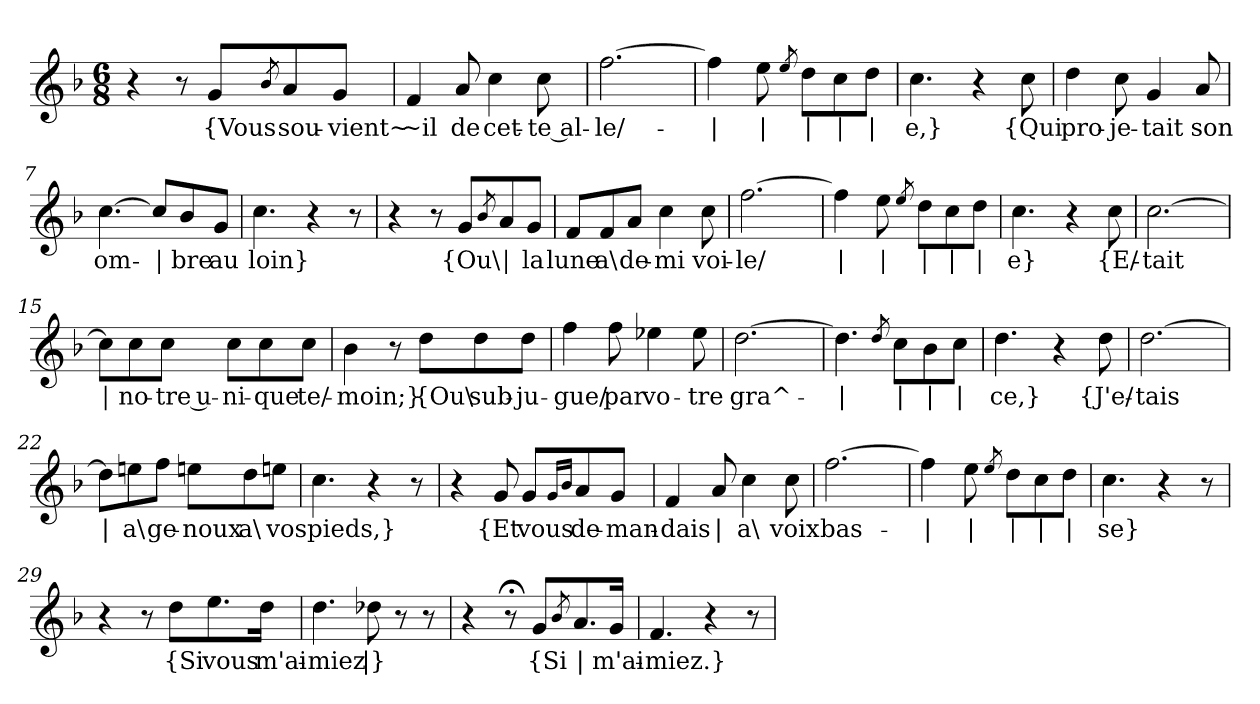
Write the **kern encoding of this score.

**kern	**text
*part1	*part1
*staff1	*staff1
*clefG2	*
*k[b-]	*
*M6/8	*
=1	=1
4r	.
8r	.
!	!LO:LY:b
8g/L	{Vous
8qb-/	.
!	!LO:LY:b
8a/	sou-
!	!LO:LY:b
8g/J	-vient~
=2	=2
!	!LO:LY:b
4f/	~il
!	!LO:LY:b
8a/	de
!	!LO:LY:b
4cc\	cet-
!	!LO:LY:b
8cc\	-te al-
=3	=3
!	!LO:LY:b
[2.ff\	-le/-
=4	=4
!	!LO:LY:b
4ff\]	|
!	!LO:LY:b
8ee\	|
8qee/	.
!	!LO:LY:b
8dd\L	|
!	!LO:LY:b
8cc\	|
!	!LO:LY:b
8dd\J	|
=5	=5
!	!LO:LY:b
4.cc\	-e,}
4r	.
!	!LO:LY:b
8cc\	{Qui
=6	=6
!	!LO:LY:b
4dd\	pro-
!	!LO:LY:b
8cc\	-je-
!	!LO:LY:b
4g/	-tait
!	!LO:LY:b
8a/	son
!!LO:LB:g=z
=7	=7
!	!LO:LY:b
[4.cc\	om-
!	!LO:LY:b
8cc/L]	|
!	!LO:LY:b
8b-/	-bre
!	!LO:LY:b
8g/J	au
=8	=8
!	!LO:LY:b
4.cc\	loin}
4r	.
8r	.
=9	=9
4r	.
8r	.
!	!LO:LY:b
8g/L	{Ou\
8qb-/	.
!	!LO:LY:b
8a/	|
!	!LO:LY:b
8g/J	la
=10	=10
!	!LO:LY:b
8f/L	lune
!	!LO:LY:b
8f/	a\
!	!LO:LY:b
8a/J	de-
!	!LO:LY:b
4cc\	-mi
!	!LO:LY:b
8cc\	voi-
=11	=11
!	!LO:LY:b
[2.ff\	-le/
=12	=12
!	!LO:LY:b
4ff\]	|
!	!LO:LY:b
8ee\	|
8qee/	.
!	!LO:LY:b
8dd\L	|
!	!LO:LY:b
8cc\	|
!	!LO:LY:b
8dd\J	|
=13	=13
!	!LO:LY:b
4.cc\	-e}
4r	.
!	!LO:LY:b
8cc\	{E/-
=14	=14
!	!LO:LY:b
[2.cc\	-tait
!!LO:LB:g=z
=15	=15
!	!LO:LY:b
8cc\L]	|
!	!LO:LY:b
8cc\	no-
!	!LO:LY:b
8cc\J	-tre u-
!	!LO:LY:b
8cc\L	-ni-
!	!LO:LY:b
8cc\	-que
!	!LO:LY:b
8cc\J	te/-
=16	=16
!	!LO:LY:b
4b-\	-moin;}
8r	.
!	!LO:LY:b
8dd\L	{Ou\
!	!LO:LY:b
8dd\	sub-
!	!LO:LY:b
8dd\J	-ju-
=17	=17
!	!LO:LY:b
4ff\	-gue/
!	!LO:LY:b
8ff\	par
!	!LO:LY:b
4ee-X\	vo-
!	!LO:LY:b
8ee-\	-tre
=18	=18
!	!LO:LY:b
[2.dd\	gra^-
=19	=19
!	!LO:LY:b
4.dd\]	|
8qdd/	.
!	!LO:LY:b
8cc\L	|
!	!LO:LY:b
8b-\	|
!	!LO:LY:b
8cc\J	|
=20	=20
!	!LO:LY:b
4.dd\	-ce,}
4r	.
!	!LO:LY:b
8dd\	{J'e/-
!!LO:LB:g=z
=21	=21
!	!LO:LY:b
[2.dd\	-tais
=22	=22
!	!LO:LY:b
8dd\L]	|
!	!LO:LY:b
8een\	a\
!	!LO:LY:b
8ff\J	ge-
!	!LO:LY:b
8een\L	-noux
!	!LO:LY:b
8dd\	a\
!	!LO:LY:b
8een\J	vos
=23	=23
!	!LO:LY:b
4.cc\	pieds,}
4r	.
8r	.
=24	=24
4r	.
!	!LO:LY:b
8g/	{Et
!	!LO:LY:b
8g/L	vous
16qg/LL	.
16qb-/JJ	.
!	!LO:LY:b
8a/	de-
!	!LO:LY:b
8g/J	-man-
=25	=25
!	!LO:LY:b
4f/	-dais
!	!LO:LY:b
8a/	|
!	!LO:LY:b
4cc\	a\
!	!LO:LY:b
8cc\	voix
=26	=26
!	!LO:LY:b
[2.ff\	bas-
=27	=27
!	!LO:LY:b
4ff\]	|
!	!LO:LY:b
8ee\	|
8qee/	.
!	!LO:LY:b
8dd\L	|
!	!LO:LY:b
8cc\	|
!	!LO:LY:b
8dd\J	|
!!LO:LB:g=z
=28	=28
!	!LO:LY:b
4.cc\	-se}
4r	.
8r	.
=29	=29
4r	.
8r	.
!	!LO:LY:b
8dd\L	{Si
!	!LO:LY:b
8.ee\	vous
!	!LO:LY:b
16dd\Jk	m'ai-
=30	=30
!	!LO:LY:b
4.dd\	-miez
!	!LO:LY:b
8dd-X\	|}
8r	.
8r	.
=31	=31
4r	.
8r;<	.
!	!LO:LY:b
8g/L	{Si
8qb-/	.
!	!LO:LY:b
8.a/	|
!	!LO:LY:b
16g/Jk	m'ai-
=32	=32
!	!LO:LY:b
4.f/	-miez.}
4r	.
8r	.
=	=
*-	*-
